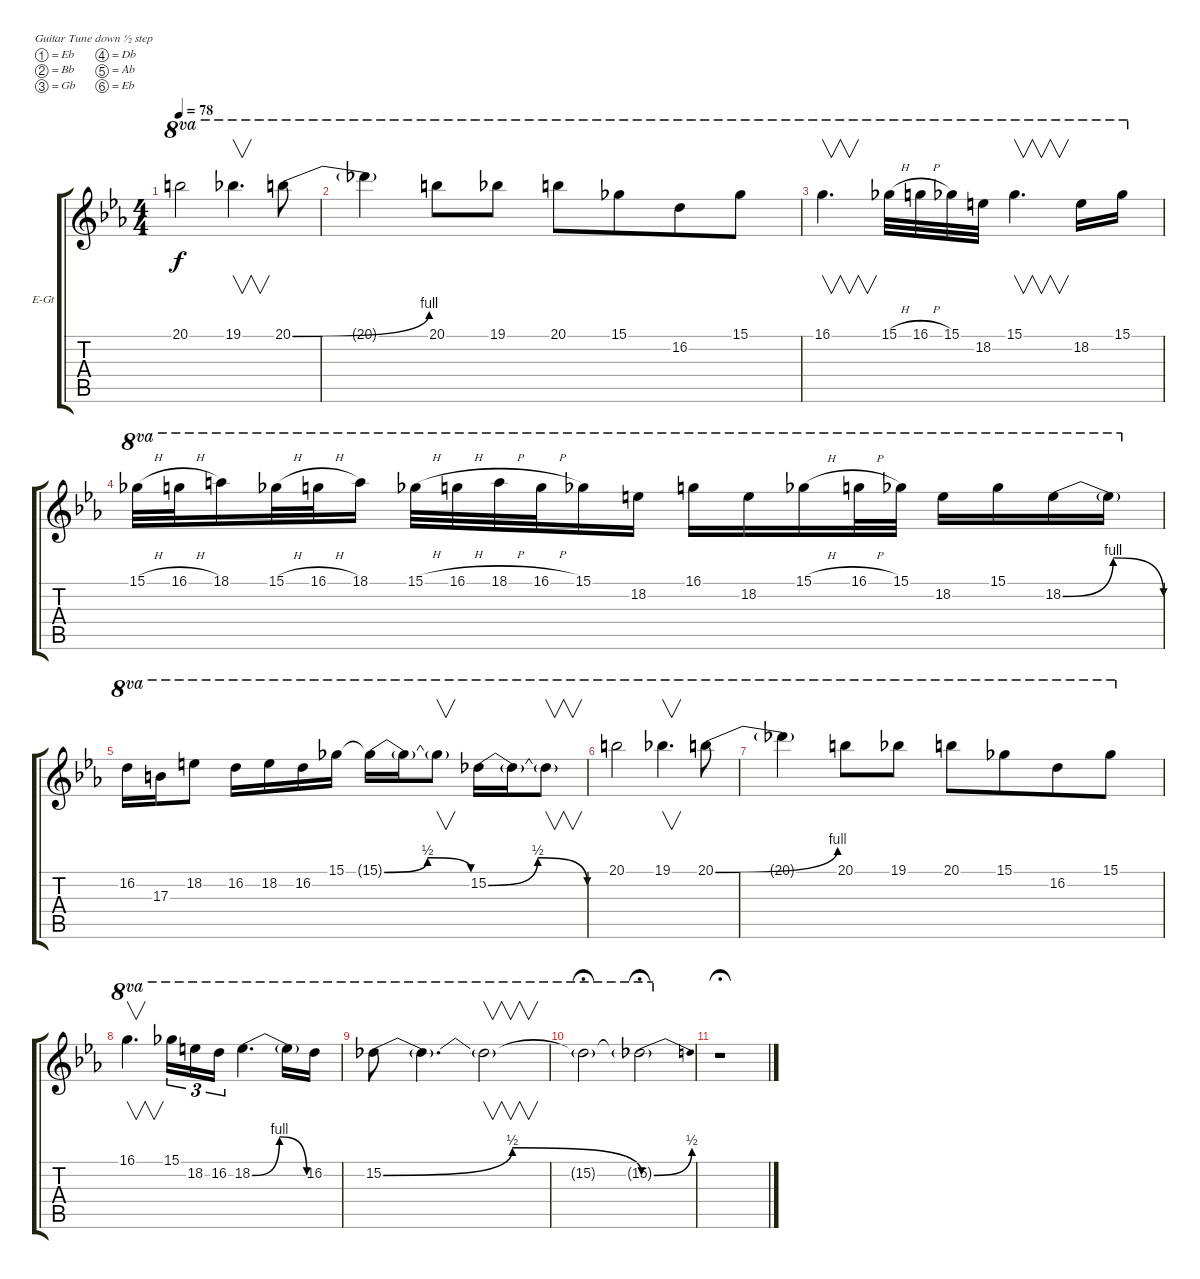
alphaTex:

\defaultSystemsLayout 4
\bracketExtendMode groupsimilarinstruments
\firstSystemTrackNameOrientation horizontal
\otherSystemsTrackNameOrientation horizontal
\track ("Electric Guitar 5" "E-Gt") {instrument distortionguitar}
\staff {score tabs}
\tuning (Eb4 Bb3 Gb3 Db3 Ab2 Eb2)
\ts (4 4)
\tempo 78
\clef g2
\ks eb
20.1.2{ot 8va dy f} 19.1.4{v d ot 8va} 20.1{be (bend 0 0 15 4)}.8{ot 8va} |
20.1{t}.4{ot 8va} 20.1.8{ot 8va} 19.1.8{ot 8va} 20.1.8{ot 8va beam merge} 15.1.8{ot 8va beam merge} 16.2.8{ot 8va beam merge} 15.1.8{ot 8va} |
16.1.4{v d ot 8va} 15.1{h}.32{ot 8va} 16.1{h}.32{ot 8va} 15.1.32{ot 8va} 18.2.32{ot 8va} 15.1.4{v d ot 8va} 18.2.16{ot 8va} 15.1.16{ot 8va} |
15.1{h}.32{ot 8va} 16.1{h}.32{ot 8va} 18.1.16{ot 8va} 15.1{h}.32{ot 8va} 16.1{h}.32{ot 8va} 18.1.16{ot 8va} 15.1{h}.32{ot 8va} 16.1{h}.32{ot 8va} 18.1{h}.32{ot 8va} 16.1{h}.32{ot 8va} 15.1.16{ot 8va} 18.2.16{ot 8va} 16.1.16{ot 8va} 18.2.16{ot 8va} 15.1{h}.16{ot 8va} 16.1{h}.32{ot 8va} 15.1.32{ot 8va} 18.2.16{ot 8va} 15.1.16{ot 8va} 18.2{be (bendrelease 0 0 10.2 4 20.4 4 30 0)}.16{ot 8va} 18.2{t}.16{ot 8va} |
16.2.16{ot 8va} 17.3.16{ot 8va} 18.2.8{ot 8va} 16.2.16{ot 8va} 18.2.16{ot 8va} 16.2.16{ot 8va} 15.1.16{ot 8va} 15.1{be (bendrelease 0 0 9.6 2 20.4 2 30 0) t}.16{ot 8va} 15.1{t}.16{ot 8va} 15.1{t}.8{v ot 8va} 15.2{be (bendrelease 0 0 9.6 2 20.4 2 30 0)}.16{ot 8va} 15.2{t}.16{ot 8va} 15.2{t}.8{v ot 8va} |
20.1.2{ot 8va} 19.1.4{v d ot 8va} 20.1{be (bend 0 0 15 4)}.8{ot 8va} |
20.1{t}.4{ot 8va} 20.1.8{ot 8va} 19.1.8{ot 8va} 20.1.8{ot 8va beam merge} 15.1.8{ot 8va beam merge} 16.2.8{ot 8va beam merge} 15.1.8{ot 8va} |
16.1.4{v d ot 8va} 15.1.16{tu (3 2) ot 8va} 18.2.16{tu (3 2) ot 8va} 16.2.16{tu (3 2) ot 8va} 18.2{be (bendrelease 0 0 10.2 4 20.4 4 30 0)}.4{d ot 8va} 18.2{t}.16{ot 8va} 16.2.16{ot 8va} |
15.2{be (bendrelease 0 0 10.2 2 20.4 2 30 0)}.8{ot 8va} 15.2{t}.4{d ot 8va} 15.2{t}.2{v ot 8va} |
15.2{t}.2{ot 8va fermata (medium 0.5)} 15.2{be (bend 0 0 15.6 2) t}.2{ot 8va fermata (medium 0.5)} |
r.1{fermata (medium 0.5)}
